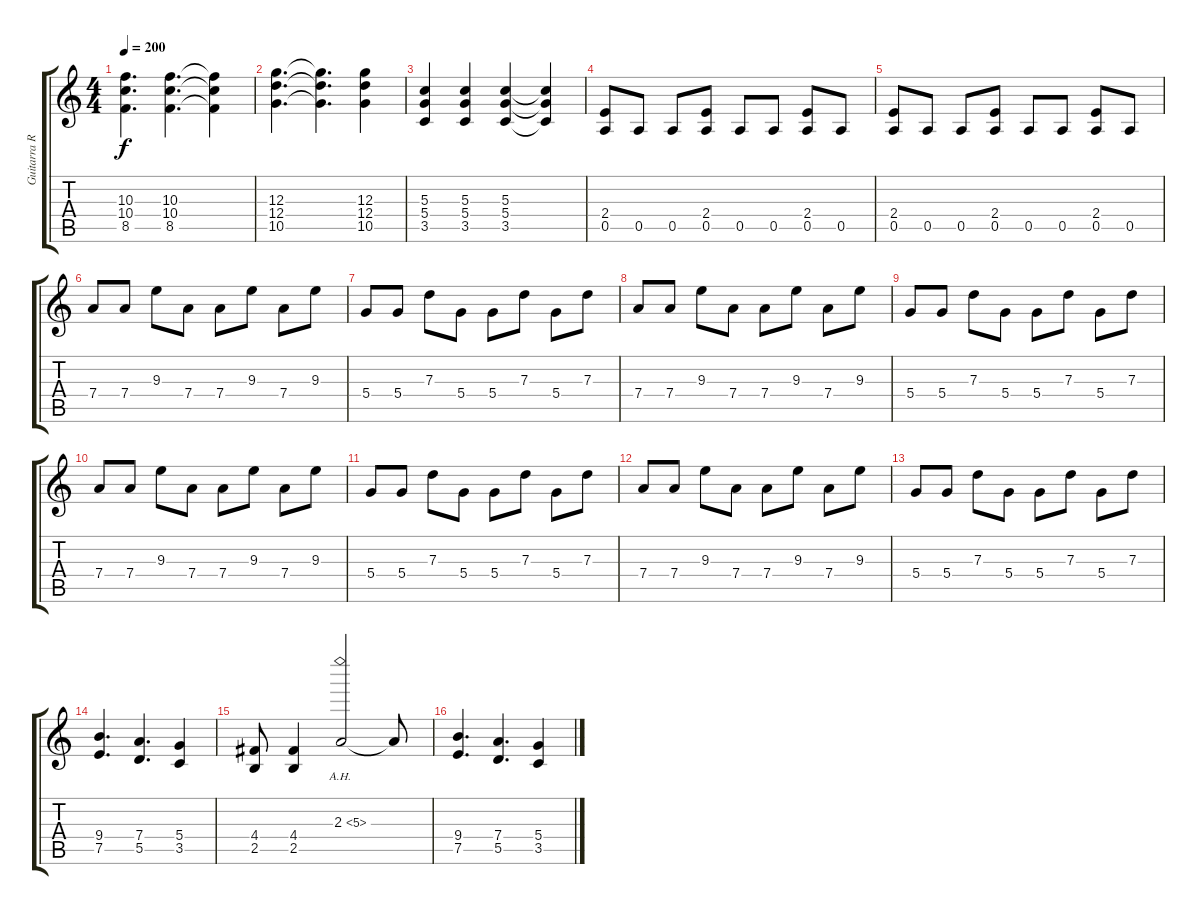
\track ("Guitarra Ritmica" "Guitarra R") {instrument distortionguitar}
\staff {score tabs}
\tuning (E4 B3 G3 D3 A2 E2) {hide}
\ts (4 4)
\tempo 200
\clef g2
\ks c
(10.3 10.4 8.5).4{d dy f} (10.3 10.4 8.5).4{d} (10.3{t} 10.4{t} 8.5{t}).4 |
(12.3 12.4 10.5).4{d} (12.3{t} 12.4{t} 10.5{t}).4{d} (12.3 12.4 10.5).4 |
(5.3 5.4 3.5).4 (5.3 5.4 3.5).4 (5.3 5.4 3.5).4 (5.3{t} 5.4{t} 3.5{t}).4 |
(2.4 0.5).8 0.5.8 0.5.8 (2.4 0.5).8 0.5.8 0.5.8 (2.4 0.5).8 0.5.8 |
(2.4 0.5).8 0.5.8 0.5.8 (2.4 0.5).8 0.5.8 0.5.8 (2.4 0.5).8 0.5.8 |
7.4.8 7.4.8 9.3.8 7.4.8 7.4.8 9.3.8 7.4.8 9.3.8 |
5.4.8 5.4.8 7.3.8 5.4.8 5.4.8 7.3.8 5.4.8 7.3.8 |
7.4.8 7.4.8 9.3.8 7.4.8 7.4.8 9.3.8 7.4.8 9.3.8 |
5.4.8 5.4.8 7.3.8 5.4.8 5.4.8 7.3.8 5.4.8 7.3.8 |
7.4.8 7.4.8 9.3.8 7.4.8 7.4.8 9.3.8 7.4.8 9.3.8 |
5.4.8 5.4.8 7.3.8 5.4.8 5.4.8 7.3.8 5.4.8 7.3.8 |
7.4.8 7.4.8 9.3.8 7.4.8 7.4.8 9.3.8 7.4.8 9.3.8 |
5.4.8 5.4.8 7.3.8 5.4.8 5.4.8 7.3.8 5.4.8 7.3.8 |
(9.4 7.5).4{d} (7.4 5.5).4{d} (5.4 3.5).4 |
(4.4 2.5).8 (4.4 2.5).4 2.3{ah 3}.2 2.3{t}.8 |
(9.4 7.5).4{d} (7.4 5.5).4{d} (5.4 3.5).4
